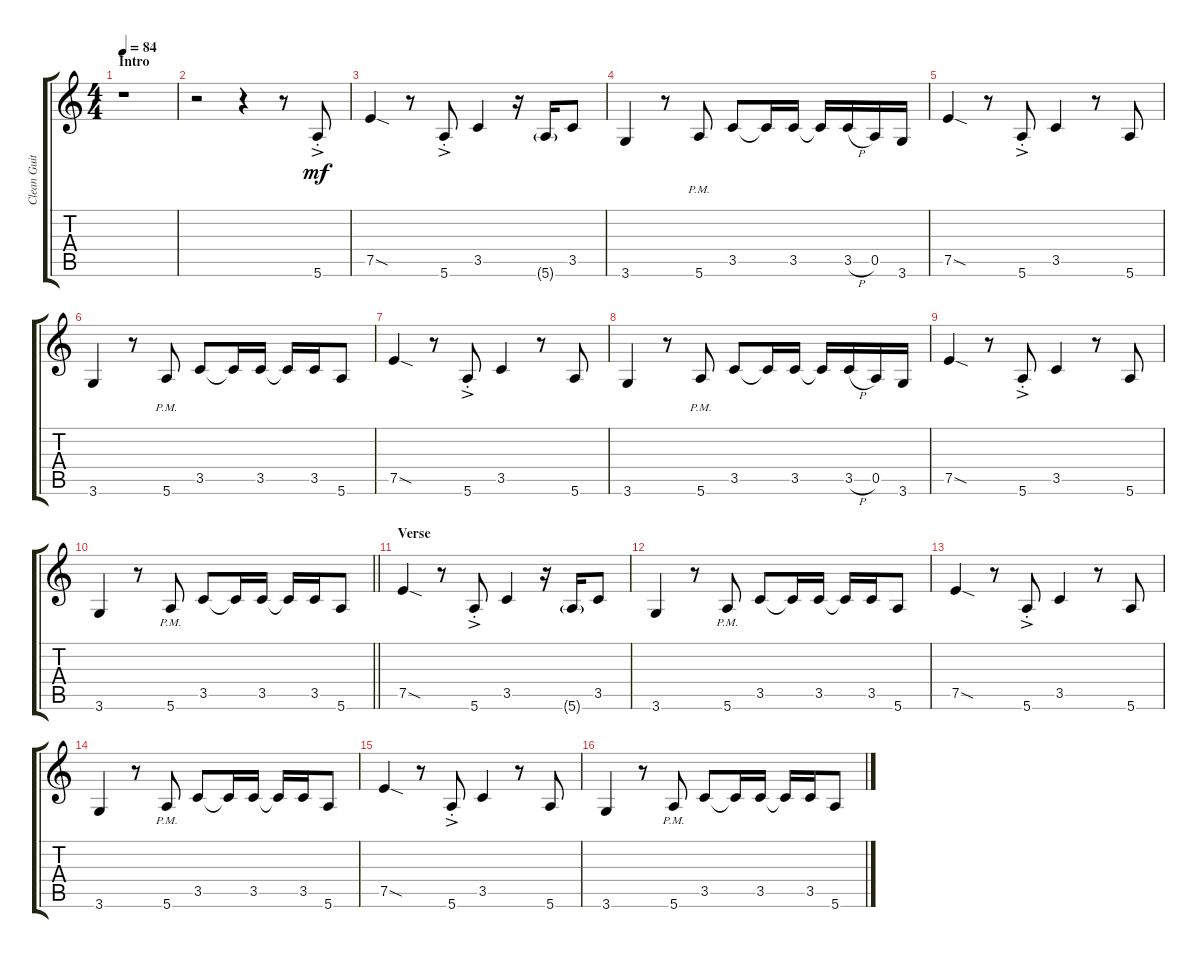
\track ("Clean Guitar" "Clean Guit") {instrument electricguitarclean}
\staff {score tabs}
\tuning (E4 B3 G3 D3 A2 E2) {hide}
\ts (4 4)
\section ("" "Intro")
\tempo 84
\clef g2
\ks c
r.1{dy mf instrument electricguitarclean} |
r.2 r.4 r.8 5.6{ac st}.8 |
7.5{sod}.4 r.8 5.6{ac st}.8 3.5.4 r.16 5.6{g}.16 3.5.8 |
3.6.4 r.8 5.6{pm}.8 3.5.8 3.5{t}.16 3.5.16 3.5{t}.16 3.5{h}.16 0.5.16 3.6.16 |
7.5{sod}.4 r.8 5.6{ac st}.8 3.5.4 r.8 5.6.8 |
3.6.4 r.8 5.6{pm}.8 3.5.8 3.5{t}.16 3.5.16 3.5{t}.16 3.5.16 5.6.8 |
7.5{sod}.4 r.8 5.6{ac st}.8 3.5.4 r.8 5.6.8 |
3.6.4 r.8 5.6{pm}.8 3.5.8 3.5{t}.16 3.5.16 3.5{t}.16 3.5{h}.16 0.5.16 3.6.16 |
7.5{sod}.4 r.8 5.6{ac st}.8 3.5.4 r.8 5.6.8 |
\barLineRight lightlight
3.6.4 r.8 5.6{pm}.8 3.5.8 3.5{t}.16 3.5.16 3.5{t}.16 3.5.16 5.6.8 |
\section ("" "Verse")
7.5{sod}.4 r.8 5.6{ac st}.8 3.5.4 r.16 5.6{g}.16 3.5.8 |
3.6.4 r.8 5.6{pm}.8 3.5.8 3.5{t}.16 3.5.16 3.5{t}.16 3.5.16 5.6.8 |
7.5{sod}.4 r.8 5.6{ac st}.8 3.5.4 r.8 5.6.8 |
3.6.4 r.8 5.6{pm}.8 3.5.8 3.5{t}.16 3.5.16 3.5{t}.16 3.5.16 5.6.8 |
7.5{sod}.4 r.8 5.6{ac st}.8 3.5.4 r.8 5.6.8 |
3.6.4 r.8 5.6{pm}.8 3.5.8 3.5{t}.16 3.5.16 3.5{t}.16 3.5.16 5.6.8
